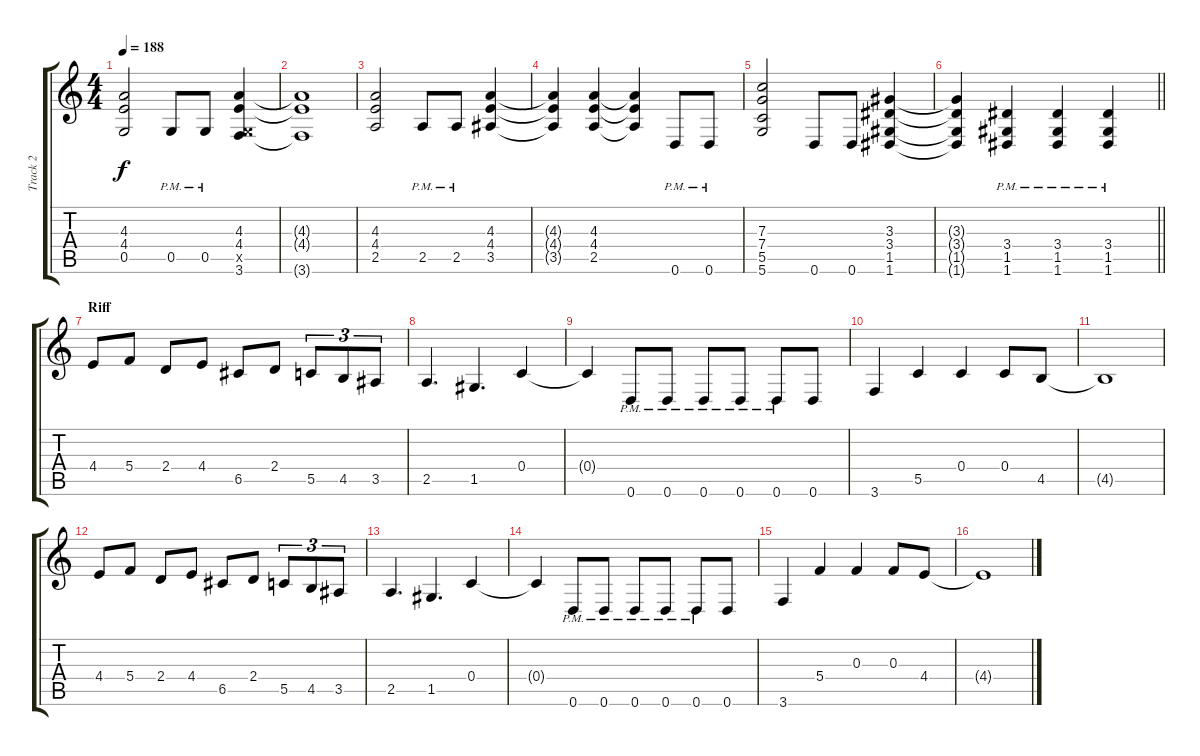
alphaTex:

\track ("Track 2" "Track 2") {instrument distortionguitar}
\staff {score tabs}
\tuning (D4 A3 F3 C3 G2 D2) {hide}
\ts (4 4)
\tempo 188
\clef g2
\ks c
(4.3 4.4 0.5).2{dy f} 0.5{pm}.8 0.5{pm}.8 (4.3 4.4 0.5{x} 3.6).4 |
(4.3{t} 4.4{t} 3.6{t}).1 |
(4.3 4.4 2.5).2 2.5{pm}.8 2.5{pm}.8 (4.3 4.4 3.5).4 |
(4.3{t} 4.4{t} 3.5{t}).4 (4.3 4.4 2.5).4 (4.3{t} 4.4{t} 2.5{t}).4 0.6{pm}.8 0.6{pm}.8 |
(7.3 7.4 5.5 5.6).2 0.6.8 0.6.8 (3.3 3.4 1.5 1.6).4 |
\barLineRight lightlight
(3.3{t} 3.4{t} 1.5{t} 1.6{t}).4 (3.4{pm} 1.5{pm} 1.6{pm}).4 (3.4{pm} 1.5{pm} 1.6{pm}).4 (3.4{pm} 1.5{pm} 1.6{pm}).4 |
\section ("" "Riff")
4.4.8 5.4.8 2.4.8 4.4.8 6.5.8 2.4.8 5.5.8{tu (3 2)} 4.5.8{tu (3 2)} 3.5.8{tu (3 2)} |
2.5.4{d} 1.5.4{d} 0.4.4 |
0.4{t}.4 0.6{pm}.8 0.6{pm}.8 0.6{pm}.8 0.6{pm}.8 0.6{pm}.8 0.6.8 |
3.6.4 5.5.4 0.4.4 0.4.8 4.5.8 |
4.5{t}.1 |
4.4.8 5.4.8 2.4.8 4.4.8 6.5.8 2.4.8 5.5.8{tu (3 2)} 4.5.8{tu (3 2)} 3.5.8{tu (3 2)} |
2.5.4{d} 1.5.4{d} 0.4.4 |
0.4{t}.4 0.6{pm}.8 0.6{pm}.8 0.6{pm}.8 0.6{pm}.8 0.6{pm}.8 0.6.8 |
3.6.4 5.4.4 0.3.4 0.3.8 4.4.8 |
4.4{t}.1
